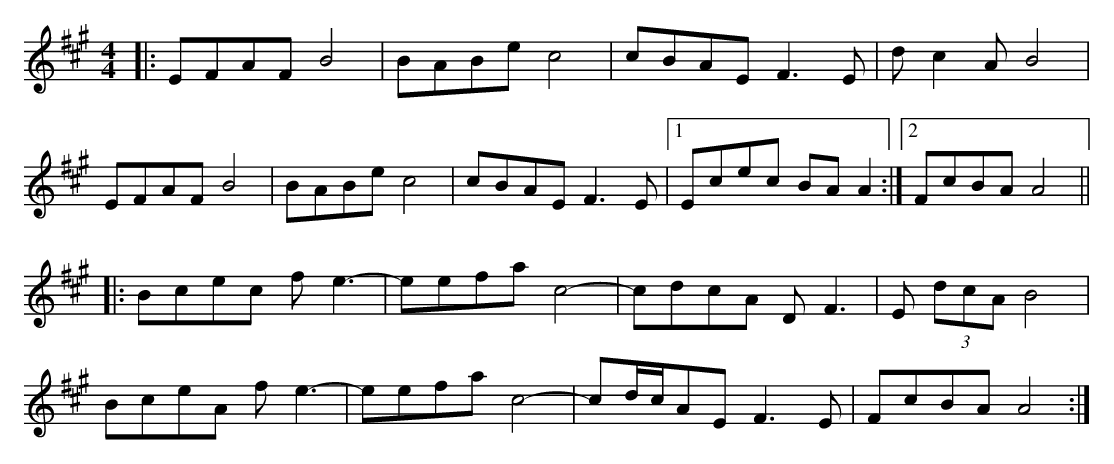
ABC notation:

X:1
M:4/4
K:A
|:EFAF B4|BABec4|cBAE F3E|dc2AB4|
EFAF B4|BABec4|cBAEF3E|1 Ecec BAA2:|2 FcBAA4||
|:Bcec fe3-|eefac4|-cdcA DF3|E (3dcAB4|
BceA fe3-|eefac4|-cd/c/AEF3E|FcBAA4:|
